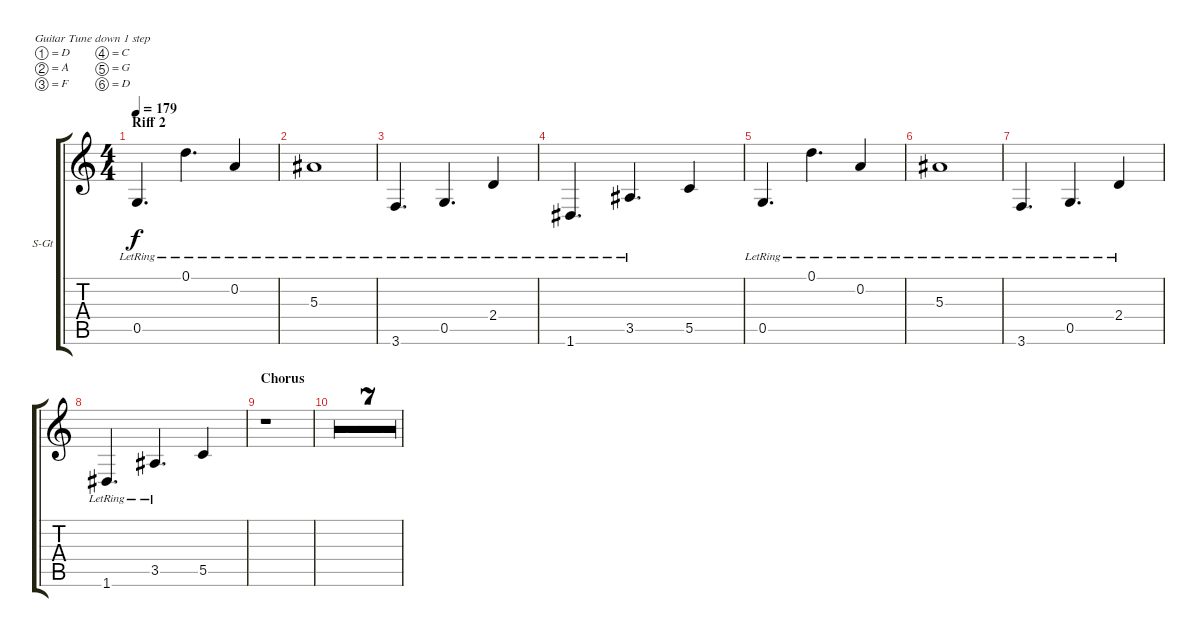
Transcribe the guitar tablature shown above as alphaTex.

\bracketExtendMode groupsimilarinstruments
\firstSystemTrackNameOrientation horizontal
\otherSystemsTrackNameOrientation horizontal
\track ("Fills" "S-Gt") {multiBarRest instrument acousticguitarsteel}
\staff {score tabs}
\tuning (D4 A3 F3 C3 G2 D2)
\ts (4 4)
\section ("" "Riff 2")
\tempo 179
\clef g2
\ks c
0.5{lr}.4{d dy f} 0.1{lr}.4{d} 0.2{lr}.4 |
5.3{lr}.1 |
3.6{lr}.4{d} 0.5{lr}.4{d} 2.4{lr}.4 |
1.6{lr}.4{d} 3.5{lr}.4{d} 5.5.4 |
0.5{lr}.4{d} 0.1{lr}.4{d} 0.2{lr}.4 |
5.3{lr}.1 |
3.6{lr}.4{d} 0.5{lr}.4{d} 2.4{lr}.4 |
1.6{lr}.4{d} 3.5{lr}.4{d} 5.5.4 |
\section ("" "Chorus")
\scale
0.189735 r.1 |
\scale 0
r.1 |
\scale 0
r.1 |
\scale 0
r.1 |
\scale 0
r.1 |
\scale 0
r.1 |
\scale 0
r.1 |
\scale 0
r.1
